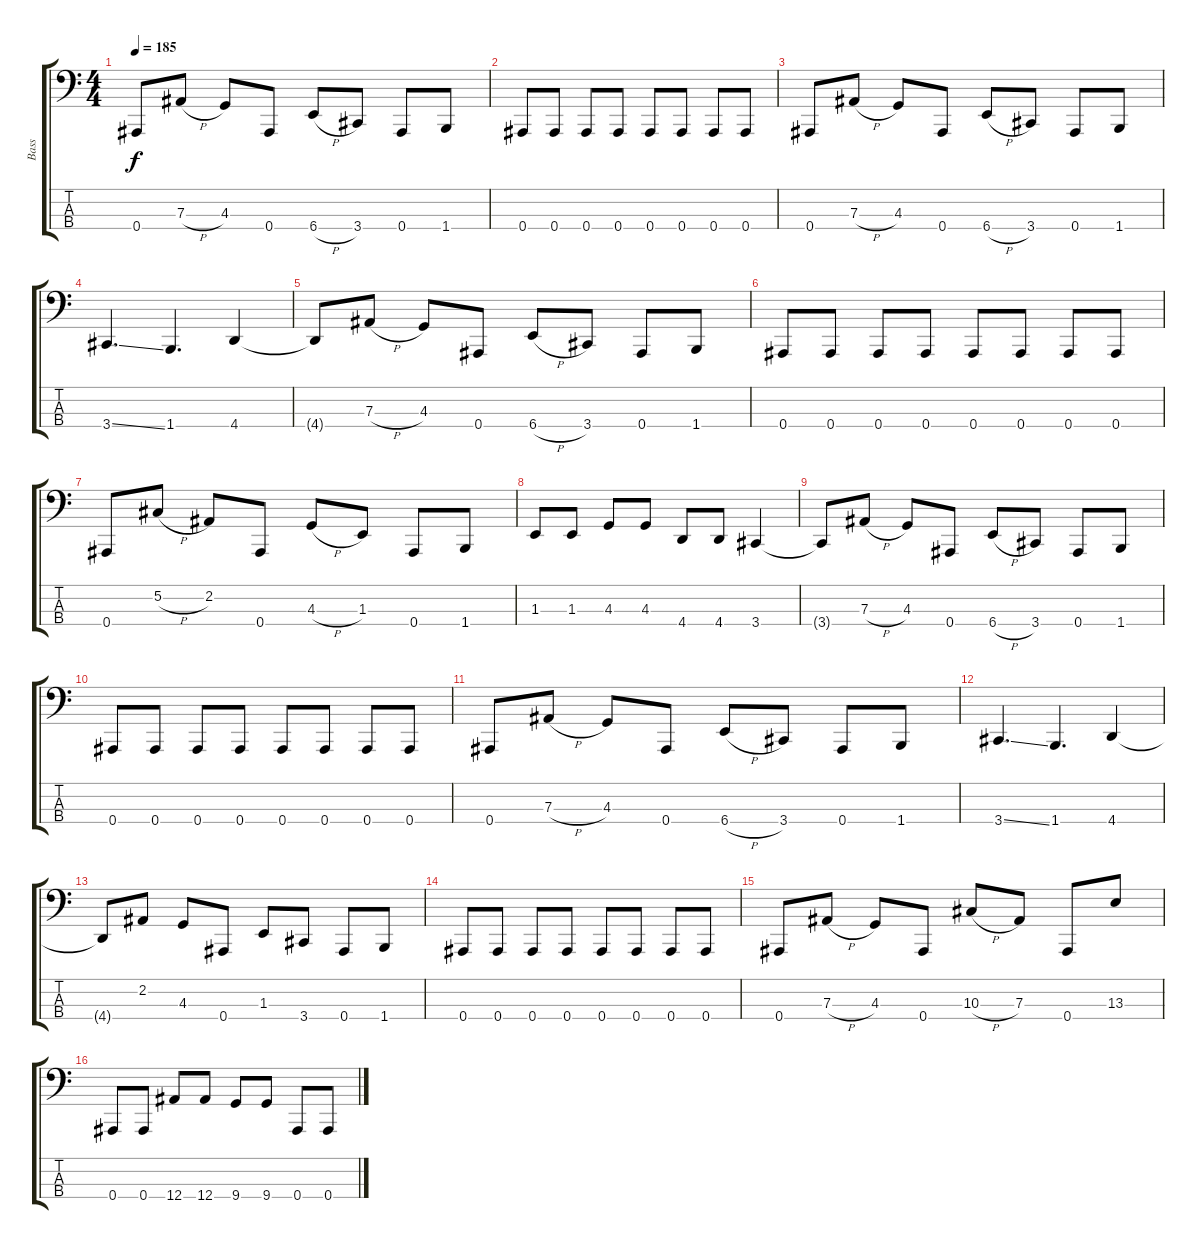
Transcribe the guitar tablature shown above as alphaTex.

\track ("Bass" "Bass") {instrument electricbasspick}
\staff {score tabs}
\tuning (Db2 Ab1 Eb1 Bb0) {hide}
\ts (4 4)
\tempo 185
\clef f4
\ks c
0.4.8{dy f instrument electricbasspick} 7.3{h}.8 4.3.8 0.4.8 6.4{h}.8 3.4.8 0.4.8 1.4.8 |
0.4.8 0.4.8 0.4.8 0.4.8 0.4.8 0.4.8 0.4.8 0.4.8 |
0.4.8 7.3{h}.8 4.3.8 0.4.8 6.4{h}.8 3.4.8 0.4.8 1.4.8 |
3.4{ss}.4{d} 1.4.4{d} 4.4.4 |
4.4{t}.8 7.3{h}.8 4.3.8 0.4.8 6.4{h}.8 3.4.8 0.4.8 1.4.8 |
0.4.8 0.4.8 0.4.8 0.4.8 0.4.8 0.4.8 0.4.8 0.4.8 |
0.4.8 5.2{h}.8 2.2.8 0.4.8 4.3{h}.8 1.3.8 0.4.8 1.4.8 |
1.3.8 1.3.8 4.3.8 4.3.8 4.4.8 4.4.8 3.4.4 |
3.4{t}.8 7.3{h}.8 4.3.8 0.4.8 6.4{h}.8 3.4.8 0.4.8 1.4.8 |
0.4.8 0.4.8 0.4.8 0.4.8 0.4.8 0.4.8 0.4.8 0.4.8 |
0.4.8 7.3{h}.8 4.3.8 0.4.8 6.4{h}.8 3.4.8 0.4.8 1.4.8 |
3.4{ss}.4{d} 1.4.4{d} 4.4.4 |
4.4{t}.8 2.2.8 4.3.8 0.4.8 1.3.8 3.4.8 0.4.8 1.4.8 |
0.4.8 0.4.8 0.4.8 0.4.8 0.4.8 0.4.8 0.4.8 0.4.8 |
0.4.8 7.3{h}.8 4.3.8 0.4.8 10.3{h}.8 7.3.8 0.4.8 13.3.8 |
0.4.8 0.4.8 12.4.8 12.4.8 9.4.8 9.4.8 0.4.8 0.4.8
